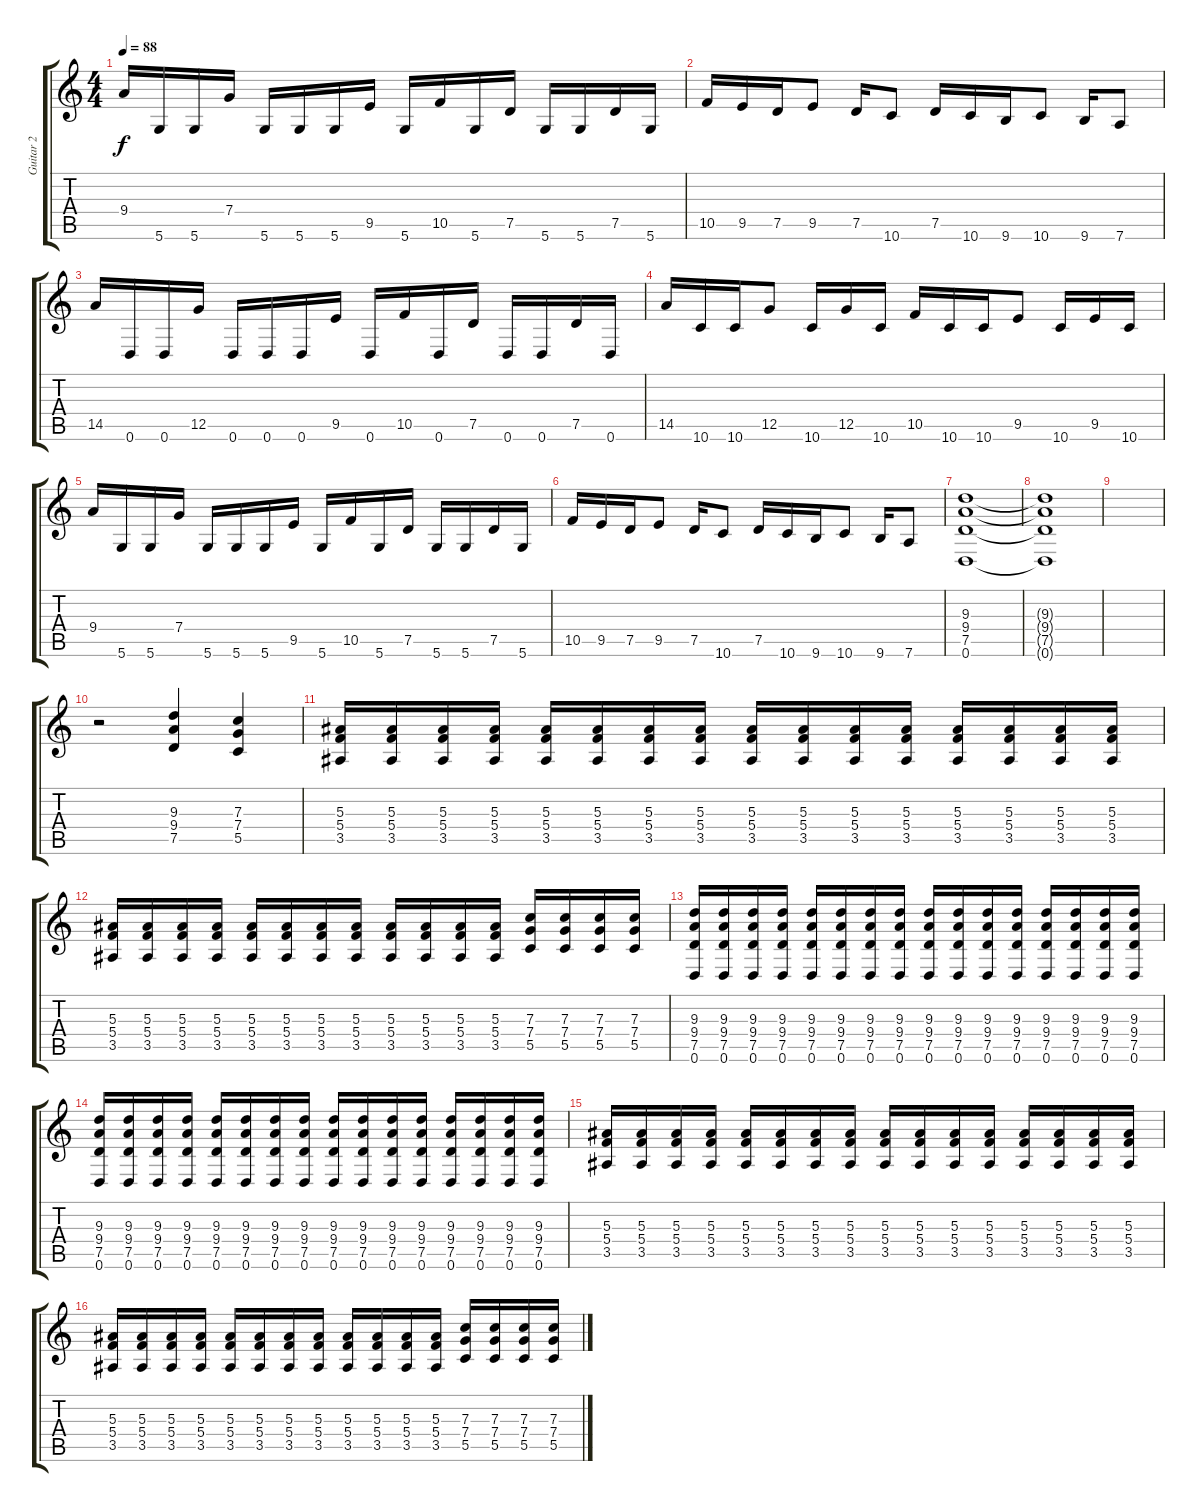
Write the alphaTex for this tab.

\track ("Guitar 2" "Guitar 2") {instrument distortionguitar}
\staff {score tabs}
\tuning (D4 A3 F3 C3 G2 D2) {hide}
\ts (4 4)
\tempo 88
\clef g2
\ks c
9.4.16{dy f} 5.6.16 5.6.16 7.4.16 5.6.16 5.6.16 5.6.16 9.5.16 5.6.16 10.5.16 5.6.16 7.5.16 5.6.16 5.6.16 7.5.16 5.6.16 |
10.5.16 9.5.16 7.5.16 9.5.8 7.5.16 10.6.8 7.5.16 10.6.16 9.6.16 10.6.8 9.6.16 7.6.8 |
14.5.16 0.6.16 0.6.16 12.5.16 0.6.16 0.6.16 0.6.16 9.5.16 0.6.16 10.5.16 0.6.16 7.5.16 0.6.16 0.6.16 7.5.16 0.6.16 |
14.5.16 10.6.16 10.6.16 12.5.8 10.6.16 12.5.16 10.6.16 10.5.16 10.6.16 10.6.16 9.5.8 10.6.16 9.5.16 10.6.16 |
9.4.16 5.6.16 5.6.16 7.4.16 5.6.16 5.6.16 5.6.16 9.5.16 5.6.16 10.5.16 5.6.16 7.5.16 5.6.16 5.6.16 7.5.16 5.6.16 |
10.5.16 9.5.16 7.5.16 9.5.8 7.5.16 10.6.8 7.5.16 10.6.16 9.6.16 10.6.8 9.6.16 7.6.8 |
(9.3 9.4 7.5 0.6).1 |
(9.3{t} 9.4{t} 7.5{t} 0.6{t}).1 |
|
r.2 (9.3 9.4 7.5).4 (7.3 7.4 5.5).4 |
(5.3 5.4 3.5).16 (5.3 5.4 3.5).16 (5.3 5.4 3.5).16 (5.3 5.4 3.5).16 (5.3 5.4 3.5).16 (5.3 5.4 3.5).16 (5.3 5.4 3.5).16 (5.3 5.4 3.5).16 (5.3 5.4 3.5).16 (5.3 5.4 3.5).16 (5.3 5.4 3.5).16 (5.3 5.4 3.5).16 (5.3 5.4 3.5).16 (5.3 5.4 3.5).16 (5.3 5.4 3.5).16 (5.3 5.4 3.5).16 |
(5.3 5.4 3.5).16 (5.3 5.4 3.5).16 (5.3 5.4 3.5).16 (5.3 5.4 3.5).16 (5.3 5.4 3.5).16 (5.3 5.4 3.5).16 (5.3 5.4 3.5).16 (5.3 5.4 3.5).16 (5.3 5.4 3.5).16 (5.3 5.4 3.5).16 (5.3 5.4 3.5).16 (5.3 5.4 3.5).16 (7.3 7.4 5.5).16 (7.3 7.4 5.5).16 (7.3 7.4 5.5).16 (7.3 7.4 5.5).16 |
(9.3 9.4 7.5 0.6).16 (9.3 9.4 7.5 0.6).16 (9.3 9.4 7.5 0.6).16 (9.3 9.4 7.5 0.6).16 (9.3 9.4 7.5 0.6).16 (9.3 9.4 7.5 0.6).16 (9.3 9.4 7.5 0.6).16 (9.3 9.4 7.5 0.6).16 (9.3 9.4 7.5 0.6).16 (9.3 9.4 7.5 0.6).16 (9.3 9.4 7.5 0.6).16 (9.3 9.4 7.5 0.6).16 (9.3 9.4 7.5 0.6).16 (9.3 9.4 7.5 0.6).16 (9.3 9.4 7.5 0.6).16 (9.3 9.4 7.5 0.6).16 |
(9.3 9.4 7.5 0.6).16 (9.3 9.4 7.5 0.6).16 (9.3 9.4 7.5 0.6).16 (9.3 9.4 7.5 0.6).16 (9.3 9.4 7.5 0.6).16 (9.3 9.4 7.5 0.6).16 (9.3 9.4 7.5 0.6).16 (9.3 9.4 7.5 0.6).16 (9.3 9.4 7.5 0.6).16 (9.3 9.4 7.5 0.6).16 (9.3 9.4 7.5 0.6).16 (9.3 9.4 7.5 0.6).16 (9.3 9.4 7.5 0.6).16 (9.3 9.4 7.5 0.6).16 (9.3 9.4 7.5 0.6).16 (9.3 9.4 7.5 0.6).16 |
(5.3 5.4 3.5).16 (5.3 5.4 3.5).16 (5.3 5.4 3.5).16 (5.3 5.4 3.5).16 (5.3 5.4 3.5).16 (5.3 5.4 3.5).16 (5.3 5.4 3.5).16 (5.3 5.4 3.5).16 (5.3 5.4 3.5).16 (5.3 5.4 3.5).16 (5.3 5.4 3.5).16 (5.3 5.4 3.5).16 (5.3 5.4 3.5).16 (5.3 5.4 3.5).16 (5.3 5.4 3.5).16 (5.3 5.4 3.5).16 |
(5.3 5.4 3.5).16 (5.3 5.4 3.5).16 (5.3 5.4 3.5).16 (5.3 5.4 3.5).16 (5.3 5.4 3.5).16 (5.3 5.4 3.5).16 (5.3 5.4 3.5).16 (5.3 5.4 3.5).16 (5.3 5.4 3.5).16 (5.3 5.4 3.5).16 (5.3 5.4 3.5).16 (5.3 5.4 3.5).16 (7.3 7.4 5.5).16 (7.3 7.4 5.5).16 (7.3 7.4 5.5).16 (7.3 7.4 5.5).16
